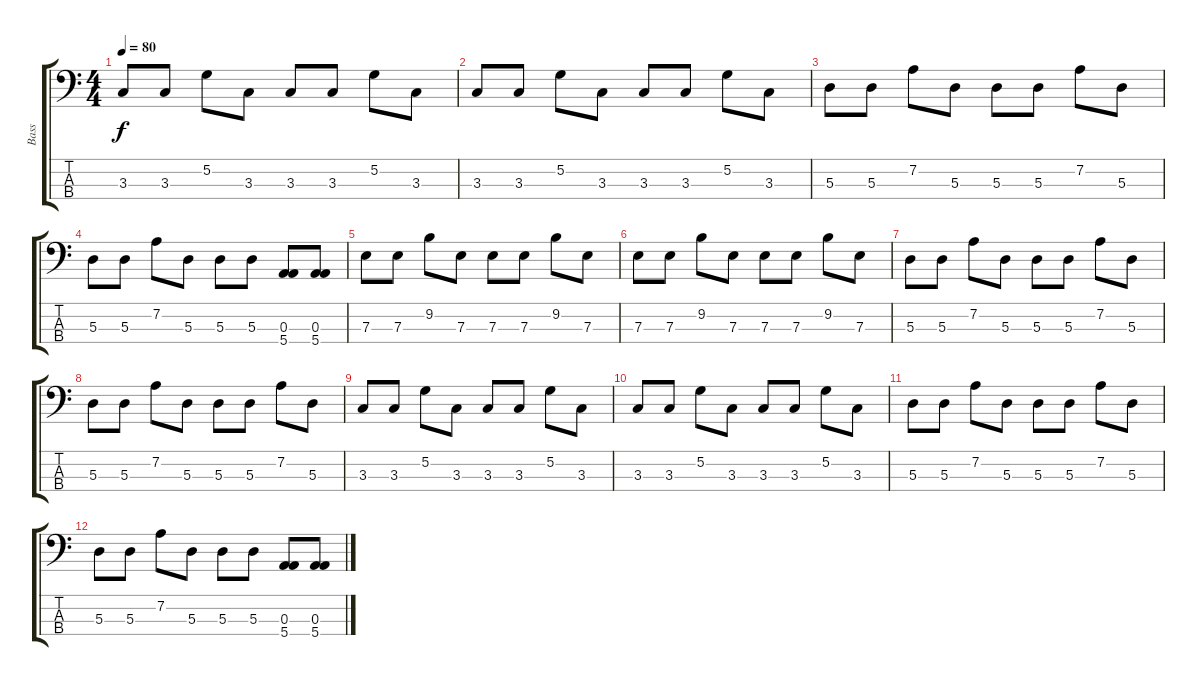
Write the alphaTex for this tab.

\track ("Bass" "Bass") {instrument electricbassfinger}
\staff {score tabs}
\tuning (G2 D2 A1 E1) {hide}
\ts (4 4)
\tempo 80
\clef f4
\ks c
3.3.8{dy f} 3.3.8 5.2.8 3.3.8 3.3.8 3.3.8 5.2.8 3.3.8 |
3.3.8 3.3.8 5.2.8 3.3.8 3.3.8 3.3.8 5.2.8 3.3.8 |
5.3.8 5.3.8 7.2.8 5.3.8 5.3.8 5.3.8 7.2.8 5.3.8 |
5.3.8 5.3.8 7.2.8 5.3.8 5.3.8 5.3.8 (0.3 5.4).8 (0.3 5.4).8 |
7.3.8 7.3.8 9.2.8 7.3.8 7.3.8 7.3.8 9.2.8 7.3.8 |
7.3.8 7.3.8 9.2.8 7.3.8 7.3.8 7.3.8 9.2.8 7.3.8 |
5.3.8 5.3.8 7.2.8 5.3.8 5.3.8 5.3.8 7.2.8 5.3.8 |
5.3.8 5.3.8 7.2.8 5.3.8 5.3.8 5.3.8 7.2.8 5.3.8 |
3.3.8{volume 0} 3.3.8 5.2.8 3.3.8 3.3.8 3.3.8 5.2.8 3.3.8 |
3.3.8 3.3.8 5.2.8 3.3.8 3.3.8 3.3.8 5.2.8 3.3.8 |
5.3.8 5.3.8 7.2.8 5.3.8 5.3.8 5.3.8 7.2.8 5.3.8 |
5.3.8 5.3.8 7.2.8 5.3.8 5.3.8 5.3.8 (0.3 5.4).8 (0.3 5.4).8
